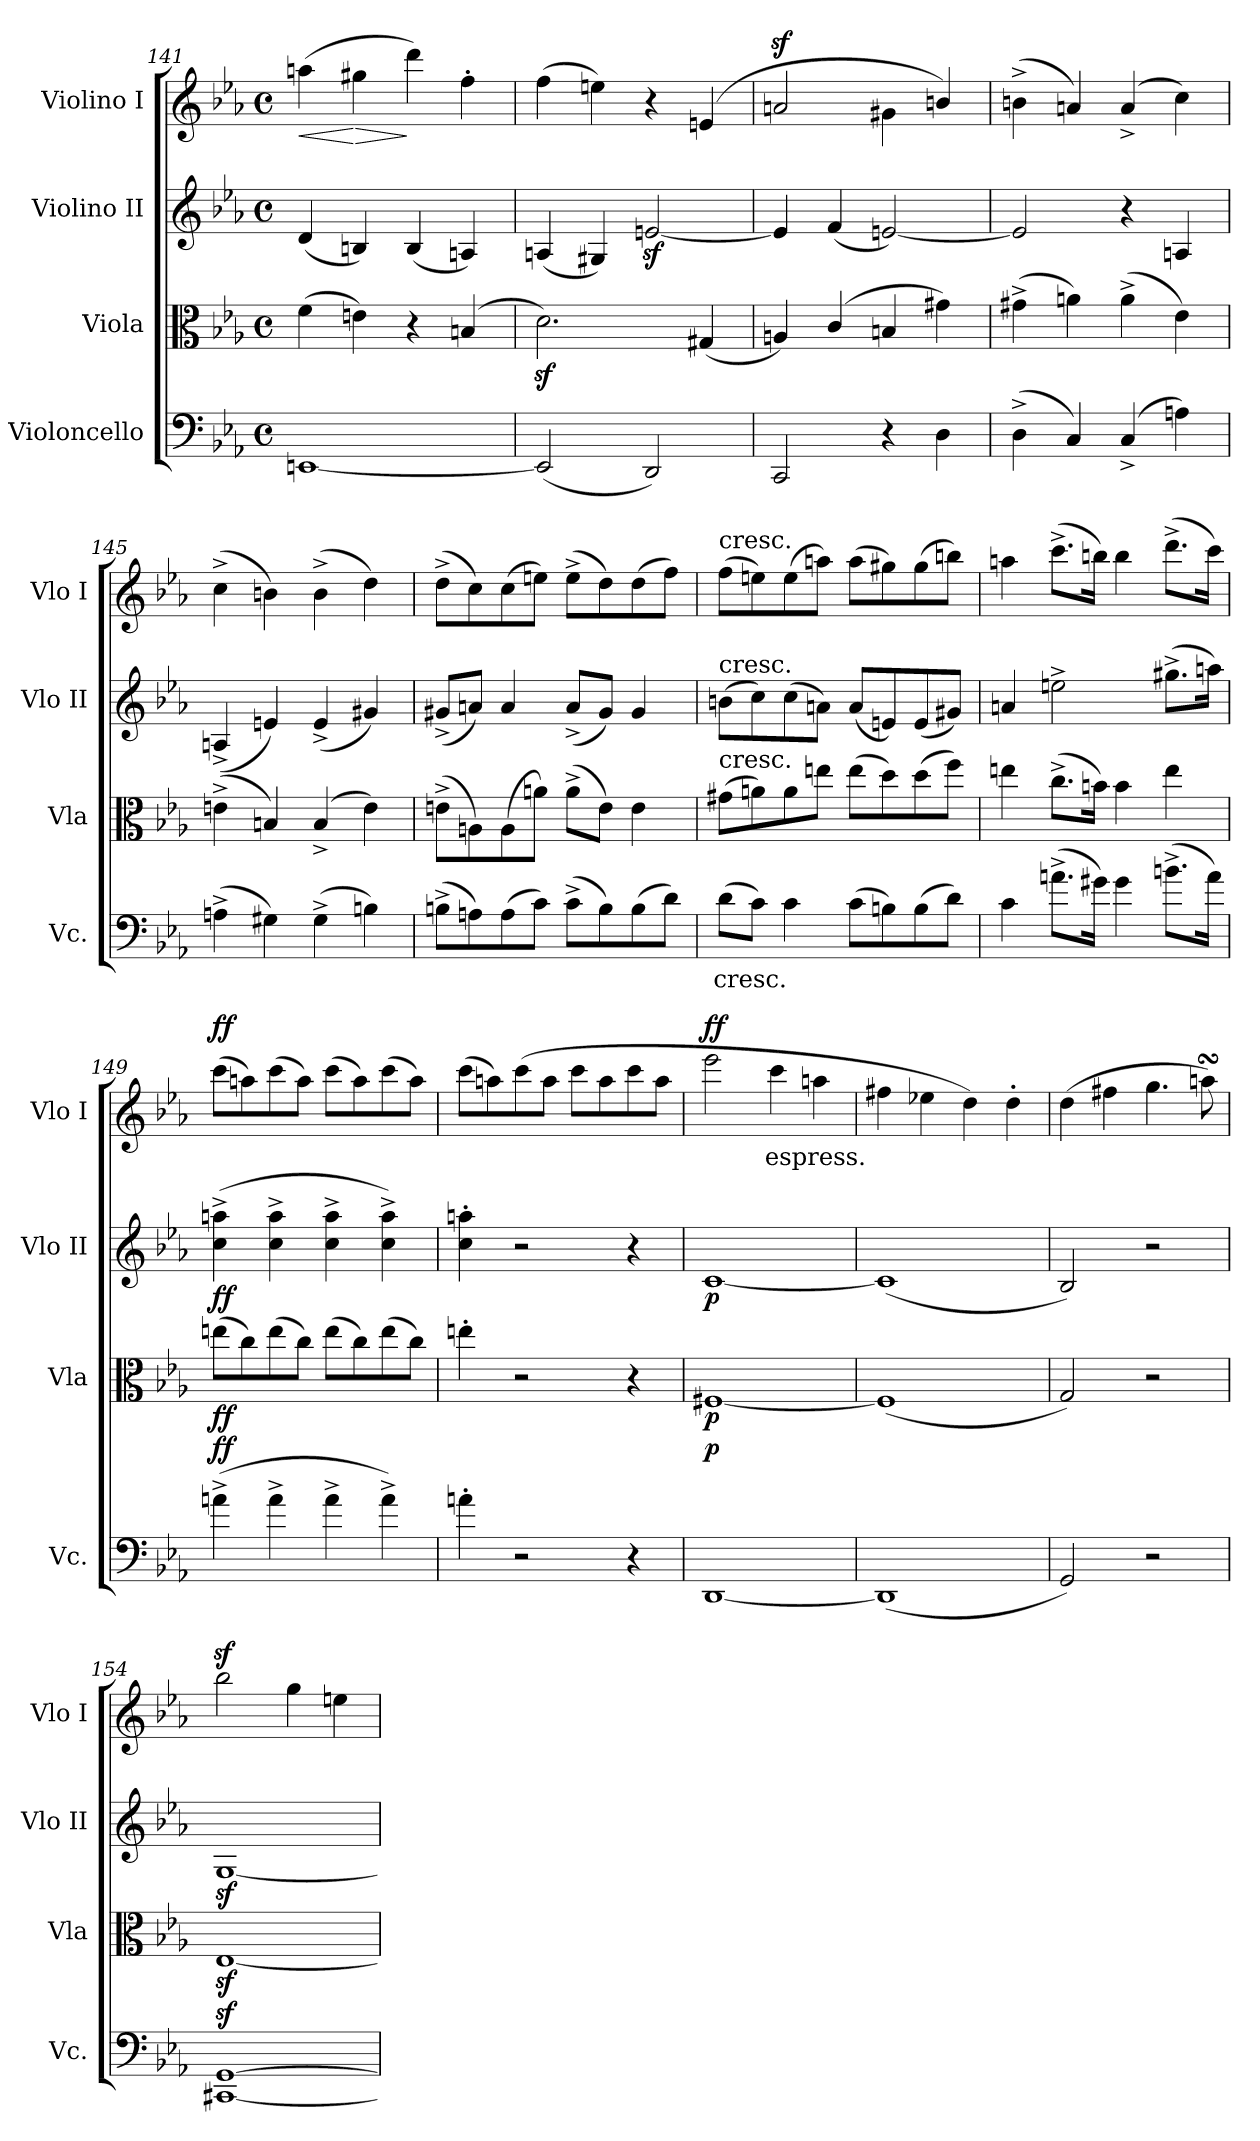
**kern	**text	**dynam	**kern	**dynam	**kern	**dynam	**kern	**text	**dynam
*part4	*part4	*part4	*part3	*part3	*part2	*part2	*part1	*part1	*part1
*staff4	*staff4	*staff4	*staff3	*staff3	*staff2	*staff2	*staff1	*staff1	*staff1
*I"Violoncello	*	*	*I"Viola	*	*I"Violino II	*	*I"Violino I	*	*
*I'Vc.	*	*	*I'Vla	*	*I'Vlo II	*	*I'Vlo I	*	*
*clefF4	*	*	*clefC3	*	*clefG2	*	*clefG2	*	*
*k[b-e-a-]	*	*	*k[b-e-a-]	*	*k[b-e-a-]	*	*k[b-e-a-]	*	*
*M4/4	*	*	*M4/4	*	*M4/4	*	*M4/4	*	*
*met(c)	*	*	*met(c)	*	*met(c)	*	*met(c)	*	*
=141	=141	=141	=141	=141	=141	=141	=141	=141	=141
!	!	!	!	!	!	!	!	!	!LO:HP:b
[1EEn	.	.	(4f\	.	(4d/	.	(4aan\	.	<
!	!	!	!	!	!	!	!	!	!LO:HP:n=1:b
.	.	.	4en\)	.	4Bn/)	.	4gg#X\	.	[ >
.	.	.	4r	.	(4B/	.	4ddd\)	.	]
.	.	.	(4Bn/	.	4An/)	.	4ff'\	.	.
=142	=142	=142	=142	=142	=142	=142	=142	=142	=142
(2EE/]	.	.	2.dz<\)	.	(4An/	.	(4ff\	.	.
.	.	.	.	.	4G#X/)	.	4een\)	.	.
2DD/)	.	.	.	.	[2enz</	.	4r	.	.
.	.	.	(4G#X/	.	.	.	(4en/	.	.
=143	=143	=143	=143	=143	=143	=143	=143	=143	=143
2CC/	.	.	4An/)	.	4e/]	.	2anz</	.	.
.	.	.	(4c/	.	(4f/	.	.	.	.
4r	.	.	4Bn/	.	[2en/)	.	4g#X\	.	.
4D\	.	.	4g#X\)	.	.	.	4bn/)	.	.
=144	=144	=144	=144	=144	=144	=144	=144	=144	=144
(4D^\	.	.	(4g#X^\	.	2e/]	.	(4bn^\	.	.
4C/)	.	.	4an\)	.	.	.	4an/)	.	.
(4C^/	.	.	(4a^\	.	4r	.	(4a^/	.	.
4An\)	.	.	4e-\)	.	4An/	.	4cc\)	.	.
!!LO:PB:g=z
=145	=145	=145	=145	=145	=145	=145	=145	=145	=145
(4An^\	.	.	(4en^\	.	(4An^/	.	(4cc^\	.	.
4G#X\)	.	.	4Bn/)	.	4en/)	.	4bn\)	.	.
(4G#^\	.	.	(4B^/	.	(4e^/	.	(4b^\	.	.
4Bn\)	.	.	4e\)	.	4g#X/)	.	4dd\)	.	.
=146	=146	=146	=146	=146	=146	=146	=146	=146	=146
(8Bn^\L	.	.	(8en^\L	.	(8g#X^/L	.	(8dd^\L	.	.
8An\)	.	.	8An\)	.	8an/J)	.	8cc\)	.	.
(8A\	.	.	(8A\	.	4a/	.	(8cc\	.	.
8c\J)	.	.	8an\J)	.	.	.	8een\J)	.	.
(8c^\L	.	.	(8a^\L	.	(8a^/L	.	(8ee^\L	.	.
8B\)	.	.	8e\J)	.	8g#/J)	.	8dd\)	.	.
(8B\	.	.	4e\	.	4g#/	.	(8dd\	.	.
8d\J)	.	.	.	.	.	.	8ff\J)	.	.
=147	=147	=147	=147	=147	=147	=147	=147	=147	=147
!	!	!	!	!	!	!	!LO:TX:a:t=cresc.	!	!
!	!	!	!	!	!LO:TX:a:t=cresc.	!	!	!	!
!	!	!	!LO:TX:a:t=cresc.	!	!	!	!	!	!
!	!LO:LY:b	!	!	!	!	!	!	!	!
(8d\L	cresc.	.	(8g#X\L	.	(8bn\L	.	(8ff\L	.	.
8c\J)	.	.	8an\)	.	8cc\)	.	8een\)	.	.
4c\	.	.	8a\	.	(8cc\	.	(8ee\	.	.
.	.	.	8een\J	.	8an\J)	.	8aan\J)	.	.
(8c\L	.	.	(8ee\L	.	(8a/L	.	(8aa\L	.	.
8Bn\)	.	.	8dd\)	.	8en/)	.	8gg#X\)	.	.
(8B\	.	.	(8dd\	.	(8e/	.	(8gg#\	.	.
8d\J)	.	.	8ff\J)	.	8g#X/J)	.	8bbn\J)	.	.
=148	=148	=148	=148	=148	=148	=148	=148	=148	=148
4c\	.	.	4een\	.	4an/	.	4aan\	.	.
(8.an^\L	.	.	(8.cc^\L	.	2een^\	.	(8.ccc^\L	.	.
16g#X\Jk)	.	.	16bn\Jk)	.	.	.	16bbn\Jk)	.	.
4g#\	.	.	4b\	.	.	.	4bb\	.	.
(8.bn^\L	.	.	4ee\	.	(8.gg#X^\L	.	(8.ddd^\L	.	.
16a\Jk)	.	.	.	.	16aan\Jk)	.	16ccc\Jk)	.	.
=149	=149	=149	=149	=149	=149	=149	=149	=149	=149
!	!	!LO:DY:b	!	!LO:DY:b	!	!LO:DY:b	!	!	!LO:DY:b
(4an^\	.	ff	(8een\L	ff	(4cc\^ 4aan\^	ff	(8ccc\L	.	ff
.	.	.	8cc\)	.	.	.	8aan\)	.	.
4a^\	.	.	(8ee\	.	4cc\^ 4aa\^	.	(8ccc\	.	.
.	.	.	8cc\J)	.	.	.	8aa\J)	.	.
4a^\	.	.	(8ee\L	.	4cc\^ 4aa\^	.	(8ccc\L	.	.
.	.	.	8cc\)	.	.	.	8aa\)	.	.
4a^\)	.	.	(8ee\	.	4cc\^ 4aa\^)	.	(8ccc\	.	.
.	.	.	8cc\J)	.	.	.	8aa\J)	.	.
=150	=150	=150	=150	=150	=150	=150	=150	=150	=150
4an'\	.	.	4een'\	.	4cc\' 4aan\'	.	(8ccc\L	.	.
.	.	.	.	.	.	.	8aan\)	.	.
2r	.	.	2r	.	2r	.	(8ccc\	.	.
.	.	.	.	.	.	.	8aa\J	.	.
.	.	.	.	.	.	.	8ccc\L	.	.
.	.	.	.	.	.	.	8aa\	.	.
4r	.	.	4r	.	4r	.	8ccc\	.	.
.	.	.	.	.	.	.	8aa\J	.	.
!!LO:LB:g=z
=151	=151	=151	=151	=151	=151	=151	=151	=151	=151
!	!	!LO:DY:b	!	!LO:DY:b	!	!LO:DY:b	!	!	!LO:DY:b
[1DD	.	p	[1F#X	p	[1c	p	2eee-\	.	ff
!	!	!	!	!	!	!	!	!LO:LY:b	!
.	.	.	.	.	.	.	4ccc\	espress.	.
.	.	.	.	.	.	.	4aan\	.	.
=152	=152	=152	=152	=152	=152	=152	=152	=152	=152
(1DD]	.	.	(1F#]	.	(1c]	.	4ff#X\	.	.
.	.	.	.	.	.	.	4ee-X\	.	.
.	.	.	.	.	.	.	4dd\)	.	.
.	.	.	.	.	.	.	4dd'\	.	.
=153	=153	=153	=153	=153	=153	=153	=153	=153	=153
2GG/)	.	.	2G/)	.	2B-/)	.	(4dd\	.	.
.	.	.	.	.	.	.	4ff#X\	.	.
2r	.	.	2r	.	2r	.	4.gg\	.	.
.	.	.	.	.	.	.	8aansSsS\)	.	.
=154	=154	=154	=154	=154	=154	=154	=154	=154	=154
[1CC#Xz< [1GGz<	.	.	[1E-z<	.	[1Gz<	.	2bb-z<\	.	.
.	.	.	.	.	.	.	4gg\	.	.
.	.	.	.	.	.	.	4een\	.	.
=	=	=	=	=	=	=	=	=	=
*-	*-	*-	*-	*-	*-	*-	*-	*-	*-
